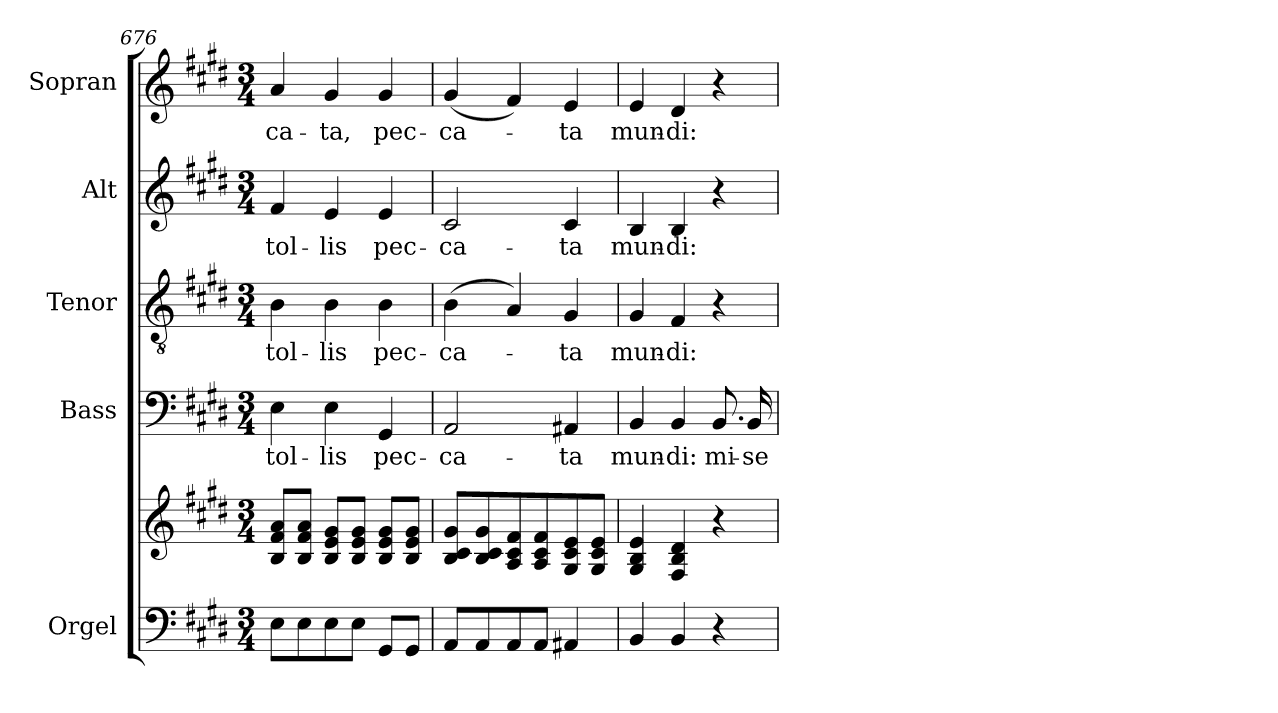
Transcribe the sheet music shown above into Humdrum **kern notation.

**kern	**kern	**kern	**text	**kern	**text	**kern	**text	**kern	**text
*part5	*part5	*part4	*part4	*part3	*part3	*part2	*part2	*part1	*part1
*staff6	*staff5	*staff4	*staff4	*staff3	*staff3	*staff2	*staff2	*staff1	*staff1
*I"Orgel	*	*I"Bass	*	*I"Tenor	*	*I"Alt	*	*I"Sopran	*
*I'Org.	*	*I'B.	*	*I'T.	*	*I'A.	*	*I'S.	*
*clefF4	*clefG2	*clefF4	*	*clefGv2	*	*clefG2	*	*clefG2	*
*k[f#c#g#d#]	*k[f#c#g#d#]	*k[f#c#g#d#]	*	*k[f#c#g#d#]	*	*k[f#c#g#d#]	*	*k[f#c#g#d#]	*
*E:	*E:	*E:	*	*E:	*	*E:	*	*E:	*
*M3/4	*M3/4	*M3/4	*	*M3/4	*	*M3/4	*	*M3/4	*
=676	=676	=676	=676	=676	=676	=676	=676	=676	=676
!	!	!	!LO:LY:b	!	!LO:LY:b	!	!LO:LY:b	!	!LO:LY:b
8E\L	8B/ 8f#/ 8a/L	4E\	tol-	4B\	tol-	4f#/	tol-	4a/	-ca-
8E\	8B/ 8f#/ 8a/J	.	.	.	.	.	.	.	.
!	!	!	!LO:LY:b	!	!LO:LY:b	!	!LO:LY:b	!	!LO:LY:b
8E\	8B/ 8e/ 8g#/L	4E\	-lis	4B\	-lis	4e/	-lis	4g#/	-ta,
8E\J	8B/ 8e/ 8g#/J	.	.	.	.	.	.	.	.
!	!	!	!LO:LY:b	!	!LO:LY:b	!	!LO:LY:b	!	!LO:LY:b
8GG#/L	8B/ 8e/ 8g#/L	4GG#/	pec-	4B\	pec-	4e/	pec-	4g#/	pec-
8GG#/J	8B/ 8e/ 8g#/J	.	.	.	.	.	.	.	.
=677	=677	=677	=677	=677	=677	=677	=677	=677	=677
!	!	!	!LO:LY:b	!	!LO:LY:b	!	!LO:LY:b	!	!LO:LY:b
8AA/L	8B/ 8c#/ 8g#/L	2AA/	-ca-	(>4B\	-ca-	2c#/	-ca-	(<4g#/	-ca-
8AA/	8B/ 8c#/ 8g#/	.	.	.	.	.	.	.	.
8AA/	8A/ 8c#/ 8f#/	.	.	4A/)	.	.	.	4f#/)	.
8AA/J	8A/ 8c#/ 8f#/	.	.	.	.	.	.	.	.
!	!	!	!LO:LY:b	!	!LO:LY:b	!	!LO:LY:b	!	!LO:LY:b
4AA#X/	8G#/ 8c#/ 8e/	4AA#X/	-ta	4G#/	-ta	4c#/	-ta	4e/	-ta
.	8G#/ 8c#/ 8e/J	.	.	.	.	.	.	.	.
!!LO:PB:g=z
=678	=678	=678	=678	=678	=678	=678	=678	=678	=678
!	!	!	!LO:LY:b	!	!LO:LY:b	!	!LO:LY:b	!	!LO:LY:b
4BB/	4G#/ 4B/ 4e/	4BB/	mun-	4G#/	mun-	4B/	mun-	4e/	mun-
!	!	!	!LO:LY:b	!	!LO:LY:b	!	!LO:LY:b	!	!LO:LY:b
4BB/	4F#/ 4B/ 4d#/	4BB/	-di:	4F#/	-di:	4B/	-di:	4d#/	-di:
!	!	!	!LO:LY:b	!	!	!	!	!	!
4r	4r	8.BB/	mi-	4r	.	4r	.	4r	.
!	!	!	!LO:LY:b	!	!	!	!	!	!
.	.	16BB/	-se-	.	.	.	.	.	.
=	=	=	=	=	=	=	=	=	=
*-	*-	*-	*-	*-	*-	*-	*-	*-	*-
